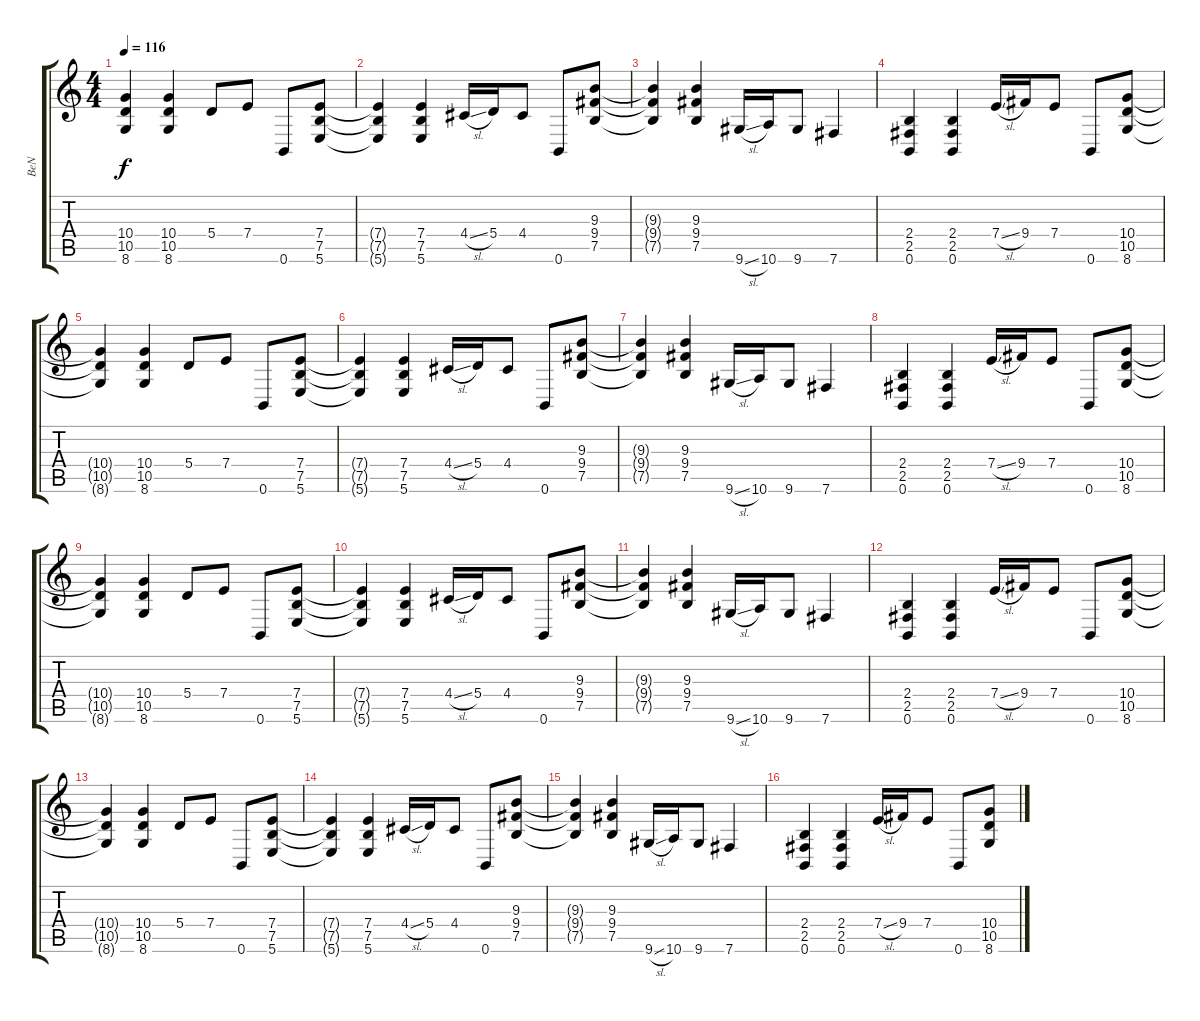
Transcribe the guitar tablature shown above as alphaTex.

\track ("BeN" "BeN") {instrument distortionguitar}
\staff {score tabs}
\tuning (B3 Gb3 D3 A2 E2 B1) {hide}
\ts (4 4)
\tempo 116
\clef g2
\ks c
(10.4{t} 10.5{t} 8.6{t}).4{dy f} (10.4 10.5 8.6).4 5.4.8 7.4.8 0.6.8 (7.4 7.5 5.6).8 |
(7.4{t} 7.5{t} 5.6{t}).4 (7.4 7.5 5.6).4 4.4{sl}.16 5.4.16 4.4.8 0.6.8 (9.3 9.4 7.5).8 |
(9.3{t} 9.4{t} 7.5{t}).4 (9.3 9.4 7.5).4 9.6{sl}.16 10.6.16 9.6.8 7.6.4 |
(2.4 2.5 0.6).4 (2.4 2.5 0.6).4 7.4{sl}.16 9.4.16 7.4.8 0.6.8 (10.4 10.5 8.6).8 |
(10.4{t} 10.5{t} 8.6{t}).4 (10.4 10.5 8.6).4 5.4.8 7.4.8 0.6.8 (7.4 7.5 5.6).8 |
(7.4{t} 7.5{t} 5.6{t}).4 (7.4 7.5 5.6).4 4.4{sl}.16 5.4.16 4.4.8 0.6.8 (9.3 9.4 7.5).8 |
(9.3{t} 9.4{t} 7.5{t}).4 (9.3 9.4 7.5).4 9.6{sl}.16 10.6.16 9.6.8 7.6.4 |
(2.4 2.5 0.6).4 (2.4 2.5 0.6).4 7.4{sl}.16 9.4.16 7.4.8 0.6.8 (10.4 10.5 8.6).8 |
(10.4{t} 10.5{t} 8.6{t}).4 (10.4 10.5 8.6).4 5.4.8 7.4.8 0.6.8 (7.4 7.5 5.6).8 |
(7.4{t} 7.5{t} 5.6{t}).4 (7.4 7.5 5.6).4 4.4{sl}.16 5.4.16 4.4.8 0.6.8 (9.3 9.4 7.5).8 |
(9.3{t} 9.4{t} 7.5{t}).4 (9.3 9.4 7.5).4 9.6{sl}.16 10.6.16 9.6.8 7.6.4 |
(2.4 2.5 0.6).4 (2.4 2.5 0.6).4 7.4{sl}.16 9.4.16 7.4.8 0.6.8 (10.4 10.5 8.6).8 |
(10.4{t} 10.5{t} 8.6{t}).4 (10.4 10.5 8.6).4 5.4.8 7.4.8 0.6.8 (7.4 7.5 5.6).8 |
(7.4{t} 7.5{t} 5.6{t}).4 (7.4 7.5 5.6).4 4.4{sl}.16 5.4.16 4.4.8 0.6.8 (9.3 9.4 7.5).8 |
(9.3{t} 9.4{t} 7.5{t}).4 (9.3 9.4 7.5).4 9.6{sl}.16 10.6.16 9.6.8 7.6.4 |
(2.4 2.5 0.6).4 (2.4 2.5 0.6).4 7.4{sl}.16 9.4.16 7.4.8 0.6.8 (10.4 10.5 8.6).8
